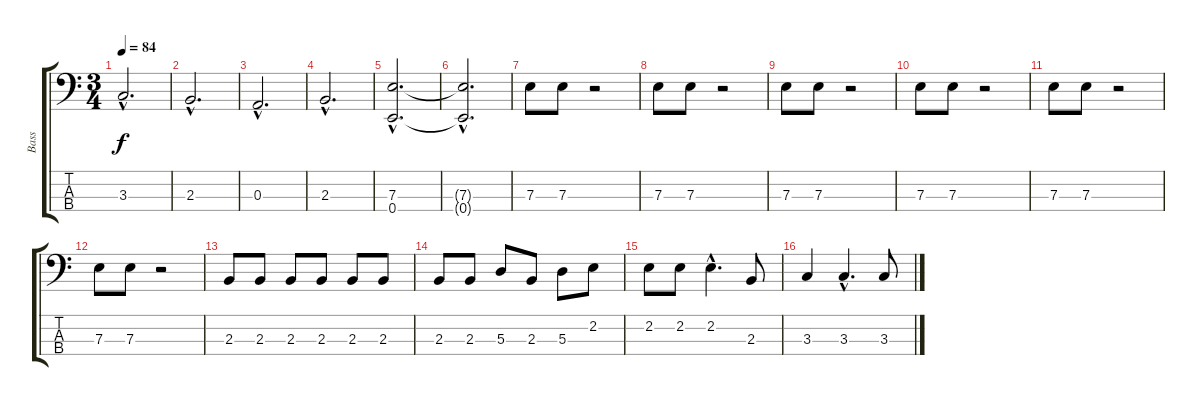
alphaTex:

\track ("Bass" "Bass") {instrument electricbassfinger}
\staff {score tabs}
\tuning (G2 D2 A1 E1) {hide}
\ts (3 4)
\tempo 84
\clef f4
\ks c
3.3{hac}.2{d dy f} |
2.3{hac}.2{d} |
0.3{hac}.2{d} |
2.3{hac}.2{d} |
(7.3{hac} 0.4{hac}).2{d} |
(7.3{hac t} 0.4{hac t}).2{d} |
7.3.8 7.3.8 r.2 |
7.3.8 7.3.8 r.2 |
7.3.8 7.3.8 r.2 |
7.3.8 7.3.8 r.2 |
7.3.8 7.3.8 r.2 |
7.3.8 7.3.8 r.2 |
2.3.8 2.3.8 2.3.8 2.3.8 2.3.8 2.3.8 |
2.3.8 2.3.8 5.3.8 2.3.8 5.3.8 2.2.8 |
2.2.8 2.2.8 2.2{hac}.4{d} 2.3.8 |
3.3.4 3.3{hac}.4{d} 3.3.8
